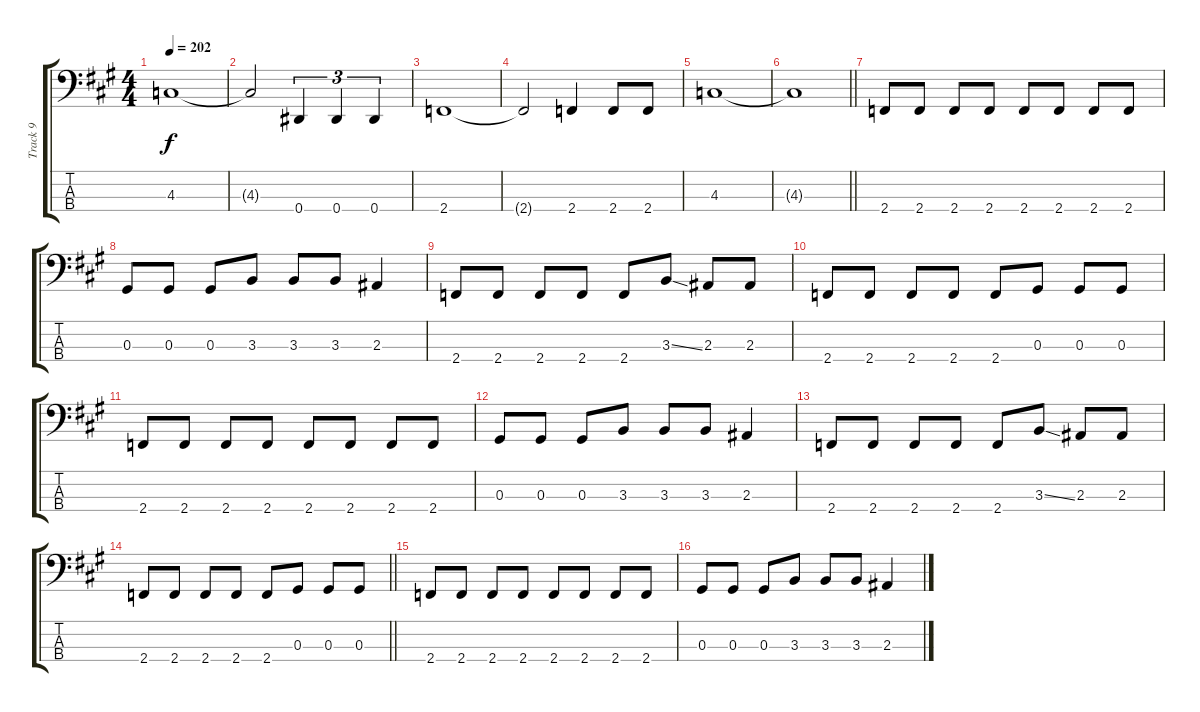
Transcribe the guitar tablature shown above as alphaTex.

\track ("Track 9" "Track 9") {instrument electricbasspick}
\staff {score tabs}
\tuning (Gb2 Db2 Ab1 Eb1) {hide}
\ts (4 4)
\tempo 202
\clef f4
\ks a
4.3.1{dy f} |
4.3{t}.2 0.4.4{tu (3 2)} 0.4.4{tu (3 2)} 0.4.4{tu (3 2)} |
2.4.1 |
2.4{t}.2 2.4.4 2.4.8 2.4.8 |
4.3.1 |
\barLineRight lightlight
4.3{t}.1 |
2.4.8 2.4.8 2.4.8 2.4.8 2.4.8 2.4.8 2.4.8 2.4.8 |
0.3.8 0.3.8 0.3.8 3.3.8 3.3.8 3.3.8 2.3.4 |
2.4.8 2.4.8 2.4.8 2.4.8 2.4.8 3.3{ss}.8 2.3.8 2.3.8 |
2.4.8 2.4.8 2.4.8 2.4.8 2.4.8 0.3.8 0.3.8 0.3.8 |
2.4.8 2.4.8 2.4.8 2.4.8 2.4.8 2.4.8 2.4.8 2.4.8 |
0.3.8 0.3.8 0.3.8 3.3.8 3.3.8 3.3.8 2.3.4 |
2.4.8 2.4.8 2.4.8 2.4.8 2.4.8 3.3{ss}.8 2.3.8 2.3.8 |
\barLineRight lightlight
2.4.8 2.4.8 2.4.8 2.4.8 2.4.8 0.3.8 0.3.8 0.3.8 |
2.4.8 2.4.8 2.4.8 2.4.8 2.4.8 2.4.8 2.4.8 2.4.8 |
0.3.8 0.3.8 0.3.8 3.3.8 3.3.8 3.3.8 2.3.4
